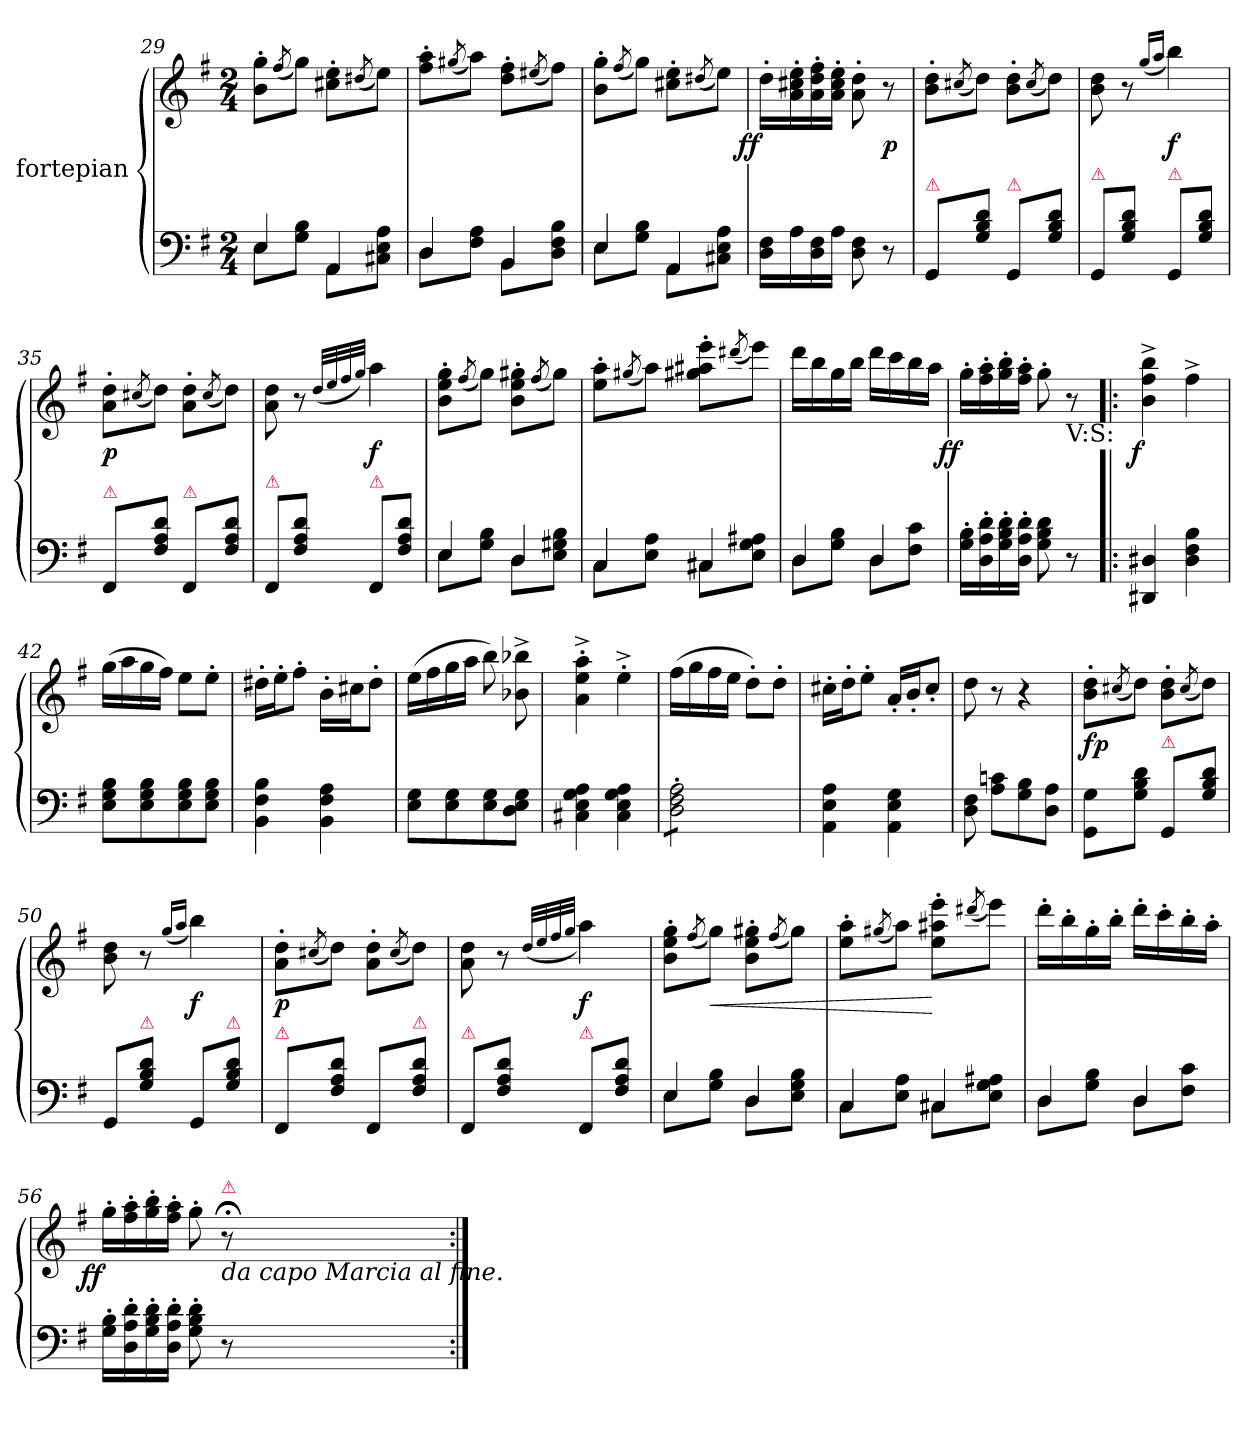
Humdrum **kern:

**kern	**kern	**dynam
*part2	*part1	*part1
*staff2	*staff1	*staff1
*I"fortepian	*I"fortepian	*
*clefF4	*clefG2	*
*k[f#]	*k[f#]	*
*M2/4	*M2/4	*
=29	=29	=29
*^	*	*
4E/	8E\L	8b'\ 8gg'\L	.
.	.	(8qff#/	.
.	8G\ 8B\J	8gg\J)	.
4AA/	8AA\L	8cc#X'\ 8ee'\L	.
.	.	(>8qdd#X/	.
.	8C#X\ 8E\ 8A\J	8ee\J)	.
=30	=30	=30	=30
4D/	8D\L	8ff#'\ 8aa'\L	.
.	.	(>8qgg#X/	.
.	8F#\ 8A\J	8aa\J)	.
4BB/	8BB\L	8dd'\ 8ff#'\L	.
.	.	(>8qee#X/	.
.	8D\ 8F#\ 8B\J	8ff#\J)	.
=31	=31	=31	=31
4E/	8E\L	8b'\ 8gg'\L	.
.	.	(>8qff#/	.
.	8G\ 8B\J	8gg\J)	.
4AA/	8AA\L	8cc#X'\ 8ee'\L	.
.	.	(>8qdd#X/	.
.	8C#X\ 8E\ 8A\J	8ee\J)	.
=32	=32	=32	=32
!	!	!	!LO:DY:rj
*v	*v	*	*
16D\ 16F#\LL	16dd'\LL	ff
16A\	16a'\ 16cc#X'\ 16ee'\	.
16D\ 16F#\	16a'\ 16dd'\ 16ff#'\	.
16A\JJ	16a'\ 16cc#'\ 16ee'\JJ	.
8D\ 8F#\	8a'\ 8dd'\	.
8r	8r	p
=33	=33	=33
!LO:TX:a:color=crimson:t=⚠	!	!
8GG/L	8b'\ 8dd'\L	.
.	(>8qcc#X/	.
8G\ 8B\ 8d\J	8dd\J)	.
!LO:TX:a:color=crimson:t=⚠	!	!
8GG/L	8b'\ 8dd'\L	.
.	(>8qcc#/	.
8G\ 8B\ 8d\J	8dd\J)	.
=34	=34	=34
!LO:TX:a:color=crimson:t=⚠	!	!
8GG/L	8b\ 8dd\	.
8G\ 8B\ 8d\J	8r	.
.	(16qqgg/LL	.
.	16qqaa/JJ	.
!LO:TX:a:color=crimson:t=⚠	!	!
8GG/L	4bb\)	f
8G\ 8B\ 8d\J	.	.
=35	=35	=35
!LO:TX:a:color=crimson:t=⚠	!	!
8FF#/L	8a'\ 8dd'\L	p
.	(>8qcc#X/	.
8F#\ 8A\ 8d\J	8dd\J)	.
!LO:TX:a:color=crimson:t=⚠	!	!
8FF#/L	8a'\ 8dd'\L	.
.	(<8qcc#/	.
8F#\ 8A\ 8d\J	8dd\J)	.
=36	=36	=36
!LO:TX:a:color=crimson:t=⚠	!	!
8FF#/L	8a\ 8dd\	.
8F#\ 8A\ 8d\J	8r	.
.	(32qqdd/LLL	.
.	32qqee/	.
.	32qqff#/	.
.	32qqgg/JJJ)	.
!LO:TX:a:color=crimson:t=⚠	!	!
8FF#/L	4aa\	f
8F#\ 8A\ 8d\J	.	.
=37	=37	=37
*^	*	*
4E/	8E\L	8b'\ 8ee'\ 8gg'\L	.
.	.	(8qff#/	.
.	8G\ 8B\J	8gg\J)	.
4D/	8D\L	8b'\ 8ee'\ 8gg#X'\L	.
.	.	(8qff#/	.
.	8E\ 8G#X\ 8B\J	8gg#\J)	.
=38	=38	=38	=38
4C/	8C\L	8ee'\ 8aa'\L	.
.	.	(8qgg#X/	.
.	8E\ 8A\J	8aa\J)	.
4C#X/	8C#X\L	8gg#X'\ 8aa#X'\ 8eee'\L	.
.	.	(8qddd#X/	.
.	8E\ 8G\ 8A#X\J	8eee\J)	.
=39	=39	=39	=39
4D/	8D\L	16ddd\LL	.
.	.	16bb\	.
.	8G\ 8B\J	16gg\	.
.	.	16bb\JJ	.
4D/	8D\L	16ddd\LL	.
.	.	16ccc\	.
.	8F#\ 8c\J	16bb\	.
.	.	16aa\JJ	.
*v	*v	*	*
=40	=40	=40
!	!	!LO:DY:rj
16G'\ 16B'\LL	16gg'\LL	ff
16D'\ 16A'\ 16d'\	16ff#'\ 16aa'\	.
16G'\ 16B'\ 16d'\	16gg'\ 16bb'\	.
16D'\ 16A'\ 16d'\JJ	16ff#'\ 16aa'\JJ	.
8G\ 8B\ 8d\	8gg'\	.
!	!LO:TX:b:t=V&colon;S&colon;	!
8r	8r	.
=41!|:	=41!|:	=41!|:
!	!	!LO:DY:rj
4DD#X/ 4D#X/	4b^<\ 4ff#^<\ 4bb^<\	f
4D#\ 4F#\ 4B\	4ff#^<\	.
=42	=42	=42
8E\ 8G\ 8B\L	(16gg\LL	.
.	16aa\	.
8E\ 8G\ 8B\	16gg\	.
.	16ff#\JJ)	.
8E\ 8G\ 8B\	8ee\L	.
8E\ 8G\ 8B\J	8ee'\J	.
=43	=43	=43
4BB\ 4F#\ 4B\	16dd#X'\LL	.
.	16ee'\J	.
.	8ff#'\J	.
4BB\ 4F#\ 4A\	16b'\LL	.
.	16cc#X\J	.
.	8dd#'\J	.
=44	=44	=44
8E\ 8G\L	(16ee\LL	.
.	16ff#\	.
8E\ 8G\	16gg\	.
.	16aa\JJ	.
8E\ 8G\	8bb\)	.
8D\ 8E\ 8G\J	8b-X^<\ 8bb-X^<\	.
=45	=45	=45
4C#X\ 4E\ 4G\ 4A\	4a'^<\ 4ee'^<\ 4aa'^<\	.
4C#\ 4E\ 4G\ 4A\	4ee'^<\	.
=46	=46	=46
!LO:TX:a:t=....	!	!
*tremolo	*	*
8D'\ 8F#'\ 8A'\L	(16ff#\LL	.
.	16gg\	.
8D'\ 8F#'\ 8A'\	16ff#\	.
.	16ee\JJ	.
8D'\ 8F#'\ 8A'\	8dd'\L)	.
8D'\ 8F#'\ 8A'\J	8dd'\J	.
*Xtremolo	*	*
=47	=47	=47
4AA\ 4E\ 4A\	16cc#X'\LL	.
.	16dd'\J	.
.	8ee'\J	.
4AA\ 4E\ 4G\	16a'/LL	.
.	16b'/J	.
.	8cc#'/J	.
=48	=48	=48
8D\ 8F#\	8dd\	.
8A\ 8cn\L	8r	.
8G\ 8B\	4r	.
8D\ 8A\J	.	.
=49	=49	=49
8GG\ 8G\L	8b'\ 8dd'\L	fp
.	(8qcc#X/	.
8G\ 8B\ 8d\J	8dd\J)	.
!LO:TX:a:color=crimson:t=⚠	!	!
8GG/L	8b'\ 8dd'\L	.
.	(8qcc#/	.
8G\ 8B\ 8d\J	8dd\J)	.
=50	=50	=50
8GG/L	8b\ 8dd\	.
!LO:TX:a:color=crimson:t=⚠	!	!
8G\ 8B\ 8d\J	8r	.
.	(16qqgg/LL	.
.	16qqaa/JJ	.
8GG/L	4bb\)	f
!LO:TX:a:color=crimson:t=⚠	!	!
8G\ 8B\ 8d\J	.	.
=51	=51	=51
!LO:TX:a:color=crimson:t=⚠	!	!
8FF#/L	8a'\ 8dd'\L	p
.	(8qcc#X/	.
8F#\ 8A\ 8d\J	8dd\J)	.
8FF#/L	8a'\ 8dd'\L	.
.	(8qcc#/	.
!LO:TX:a:color=crimson:t=⚠	!	!
8F#\ 8A\ 8d\J	8dd\J)	.
=52	=52	=52
!LO:TX:a:color=crimson:t=⚠	!	!
8FF#/L	8a\ 8dd\	.
8F#\ 8A\ 8d\J	8r	.
.	(32qqdd/LLL	.
.	32qqee/	.
.	32qqff#/	.
.	32qqgg/JJJ	.
!LO:TX:a:color=crimson:t=⚠	!	!
8FF#/L	4aa\)	f
8F#\ 8A\ 8d\J	.	.
=53	=53	=53
*^	*	*
4E/	8E\L	8b'\ 8ee'\ 8gg'\L	.
.	.	(8qff#/	.
!	!	!	!LO:HP:b
.	8G\ 8B\J	8gg\J)	<
4D/	8D\L	8b'\ 8ee'\ 8gg#X'\L	.
.	.	(8qff#/	.
.	8E\ 8G\ 8B\J	8gg#\J)	.
=54	=54	=54	=54
4C/	8C\L	8ee'\ 8aa'\L	.
.	.	(8qgg#X/	.
.	8E\ 8A\J	8aa\J)	.
4C#X/	8C#X\L	8ee'\ 8aa#X'\ 8eee'\L	[
.	.	(8qddd#X/	.
.	8E\ 8G\ 8A#X\J	8eee\J)	.
=55	=55	=55	=55
4D/	8D\L	16ddd'\LL	.
.	.	16bb'\	.
.	8G\ 8B\J	16gg'\	.
.	.	16bb'\JJ	.
4D/	8D\L	16ddd'\LL	.
.	.	16ccc'\	.
.	8F#\ 8c\J	16bb'\	.
.	.	16aa'\JJ	.
*v	*v	*	*
=56	=56	=56
!	!	!LO:DY:rj
16G'\ 16B'\LL	16gg'\LL	ff
16D'\ 16A'\ 16d'\	16ff#'\ 16aa'\	.
16G'\ 16B'\ 16d'\	16gg'\ 16bb'\	.
16D'\ 16A'\ 16d'\JJ	16ff#'\ 16aa'\JJ	.
8G'\ 8B'\ 8d'\	8gg'\	.
!	!LO:TX:b:i:t=da capo Marcia al fine.	!
!	!LO:TX:a:color=crimson:t=⚠	!
8r	8r;<	.
=:|!	=:|!	=:|!
*-	*-	*-
